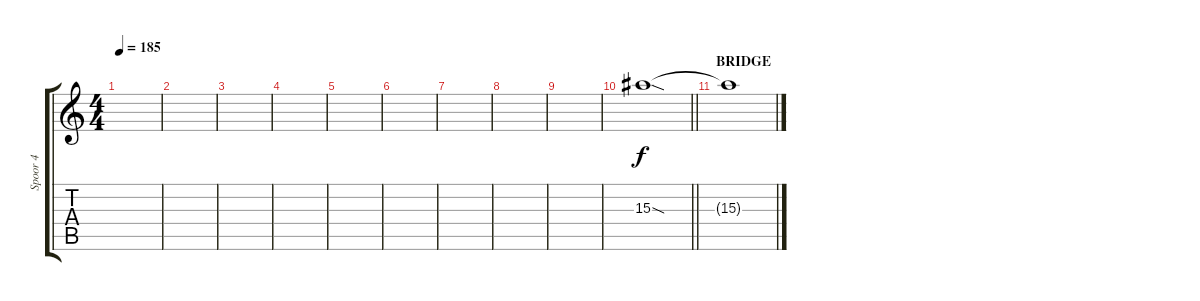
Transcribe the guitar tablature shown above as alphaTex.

\track ("Spoor 4" "Spoor 4") {instrument electricguitarjazz}
\staff {score tabs}
\tuning (E4 B3 G3 D3 A2 E2) {hide}
\ts (4 4)
\tempo 185
\clef g2
\ks c
|
|
|
|
|
|
|
|
|
\barLineRight lightlight
15.3{sod}.1 |
\section ("" "BRIDGE")
15.3{t}.1
